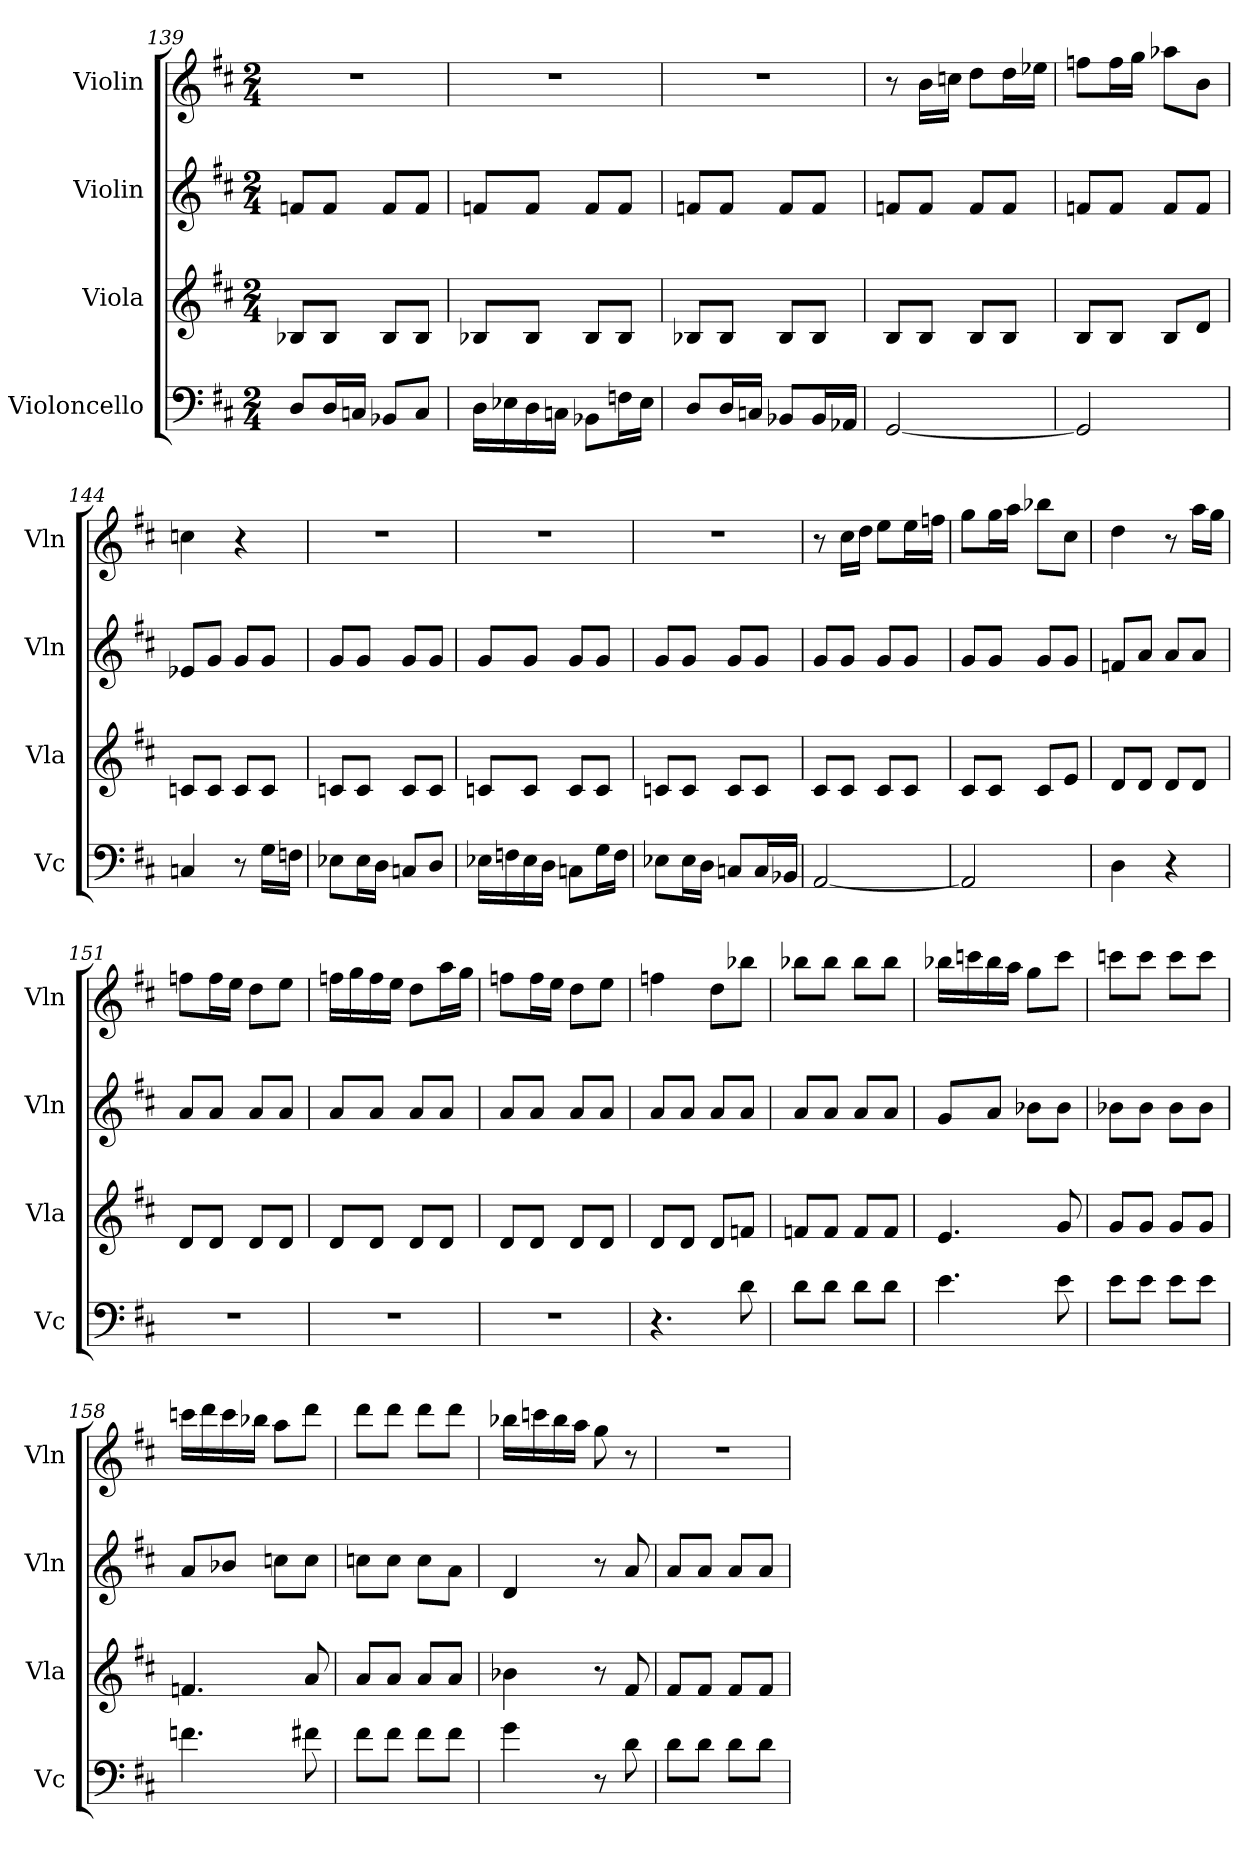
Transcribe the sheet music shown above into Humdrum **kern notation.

**kern	**kern	**kern	**kern
*part4	*part3	*part2	*part1
*staff4	*staff3	*staff2	*staff1
*I"Violoncello	*I"Viola	*I"Violin	*I"Violin
*I'Vc	*I'Vla	*I'Vln	*I'Vln
*clefF4	*clefG2	*clefG2	*clefG2
*k[f#c#]	*k[f#c#]	*k[f#c#]	*k[f#c#]
*M2/4	*M2/4	*M2/4	*M2/4
=139	=139	=139	=139
8D/L	8B-X/L	8fn/L	2r
16D/L	8B-/J	8f/J	.
16Cn/JJ	.	.	.
8BB-X/L	8B-/L	8f/L	.
8C/J	8B-/J	8f/J	.
!!LO:LB:g=z
=140	=140	=140	=140
16D\LL	8B-X/L	8fn/L	2r
16E-X\	.	.	.
16D\	8B-/J	8f/J	.
16Cn\JJ	.	.	.
8BB-X\L	8B-/L	8f/L	.
16Fn\L	8B-/J	8f/J	.
16E-\JJ	.	.	.
=141	=141	=141	=141
8D/L	8B-X/L	8fn/L	2r
16D/L	8B-/J	8f/J	.
16Cn/JJ	.	.	.
8BB-X/L	8B-/L	8f/L	.
16BB-/L	8B-/J	8f/J	.
16AA-X/JJ	.	.	.
=142	=142	=142	=142
[2GG/	8B/L	8fn/L	8r
.	8B/J	8f/J	16b\LL
.	.	.	16ccn\JJ
.	8B/L	8f/L	8dd\L
.	8B/J	8f/J	16dd\L
.	.	.	16ee-X\JJ
=143	=143	=143	=143
2GG/]	8B/L	8fn/L	8ffn\L
.	8B/J	8f/J	16ff\L
.	.	.	16gg\JJ
.	8B/L	8f/L	8aa-X\L
.	8d/J	8f/J	8b\J
=144	=144	=144	=144
4Cn/	8cn/L	8e-X/L	4ccn\
.	8c/J	8g/J	.
8r	8c/L	8g/L	4r
16G\LL	8c/J	8g/J	.
16Fn\JJ	.	.	.
!!LO:LB:g=z
=145	=145	=145	=145
8E-X\L	8cn/L	8g/L	2r
16E-\L	8c/J	8g/J	.
16D\JJ	.	.	.
8Cn/L	8c/L	8g/L	.
8D/J	8c/J	8g/J	.
=146	=146	=146	=146
16E-X\LL	8cn/L	8g/L	2r
16Fn\	.	.	.
16E-\	8c/J	8g/J	.
16D\JJ	.	.	.
8Cn\L	8c/L	8g/L	.
16G\L	8c/J	8g/J	.
16F\JJ	.	.	.
=147	=147	=147	=147
8E-X\L	8cn/L	8g/L	2r
16E-\L	8c/J	8g/J	.
16D\JJ	.	.	.
8Cn/L	8c/L	8g/L	.
16C/L	8c/J	8g/J	.
16BB-X/JJ	.	.	.
=148	=148	=148	=148
[2AA/	8c#/L	8g/L	8r
.	8c#/J	8g/J	16cc#\LL
.	.	.	16dd\JJ
.	8c#/L	8g/L	8ee\L
.	8c#/J	8g/J	16ee\L
.	.	.	16ffn\JJ
=149	=149	=149	=149
2AA/]	8c#/L	8g/L	8gg\L
.	8c#/J	8g/J	16gg\L
.	.	.	16aa\JJ
.	8c#/L	8g/L	8bb-X\L
.	8e/J	8g/J	8cc#\J
=150	=150	=150	=150
4D\	8d/L	8fn/L	4dd\
.	8d/J	8a/J	.
4r	8d/L	8a/L	8r
.	8d/J	8a/J	16aa\LL
.	.	.	16gg\JJ
!!LO:PB:g=z
=151	=151	=151	=151
2r	8d/L	8a/L	8ffn\L
.	8d/J	8a/J	16ff\L
.	.	.	16ee\JJ
.	8d/L	8a/L	8dd\L
.	8d/J	8a/J	8ee\J
=152	=152	=152	=152
2r	8d/L	8a/L	16ffn\LL
.	.	.	16gg\
.	8d/J	8a/J	16ff\
.	.	.	16ee\JJ
.	8d/L	8a/L	8dd\L
.	8d/J	8a/J	16aa\L
.	.	.	16gg\JJ
=153	=153	=153	=153
2r	8d/L	8a/L	8ffn\L
.	8d/J	8a/J	16ff\L
.	.	.	16ee\JJ
.	8d/L	8a/L	8dd\L
.	8d/J	8a/J	8ee\J
=154	=154	=154	=154
4.r	8d/L	8a/L	4ffn\
.	8d/J	8a/J	.
.	8d/L	8a/L	8dd\L
8d\	8fn/J	8a/J	8bb-X\J
=155	=155	=155	=155
8d\L	8fn/L	8a/L	8bb-X\L
8d\J	8f/J	8a/J	8bb-\J
8d\L	8f/L	8a/L	8bb-\L
8d\J	8f/J	8a/J	8bb-\J
=156	=156	=156	=156
4.e\	4.e/	8g/L	16bb-X\LL
.	.	.	16cccn\
.	.	8a/J	16bb-\
.	.	.	16aa\JJ
.	.	8b-X\L	8gg\L
8e\	8g/	8b-\J	8ccc\J
=157	=157	=157	=157
8e\L	8g/L	8b-X\L	8cccn\L
8e\J	8g/J	8b-\J	8ccc\J
8e\L	8g/L	8b-\L	8ccc\L
8e\J	8g/J	8b-\J	8ccc\J
!!LO:LB:g=z
=158	=158	=158	=158
4.fn\	4.fn/	8a/L	16cccn\LL
.	.	.	16ddd\
.	.	8b-X/J	16ccc\
.	.	.	16bb-X\JJ
.	.	8ccn\L	8aa\L
8f#X\	8a/	8cc\J	8ddd\J
=159	=159	=159	=159
8f#\L	8a/L	8ccn\L	8ddd\L
8f#\J	8a/J	8cc\J	8ddd\J
8f#\L	8a/L	8cc\L	8ddd\L
8f#\J	8a/J	8a\J	8ddd\J
=160	=160	=160	=160
4g\	4b-X\	4d/	16bb-X\LL
.	.	.	16cccn\
.	.	.	16bb-\
.	.	.	16aa\JJ
8r	8r	8r	8gg\
8d\	8f#/	8a/	8r
=161	=161	=161	=161
8d\L	8f#/L	8a/L	2r
8d\J	8f#/J	8a/J	.
8d\L	8f#/L	8a/L	.
8d\J	8f#/J	8a/J	.
=	=	=	=
*-	*-	*-	*-
